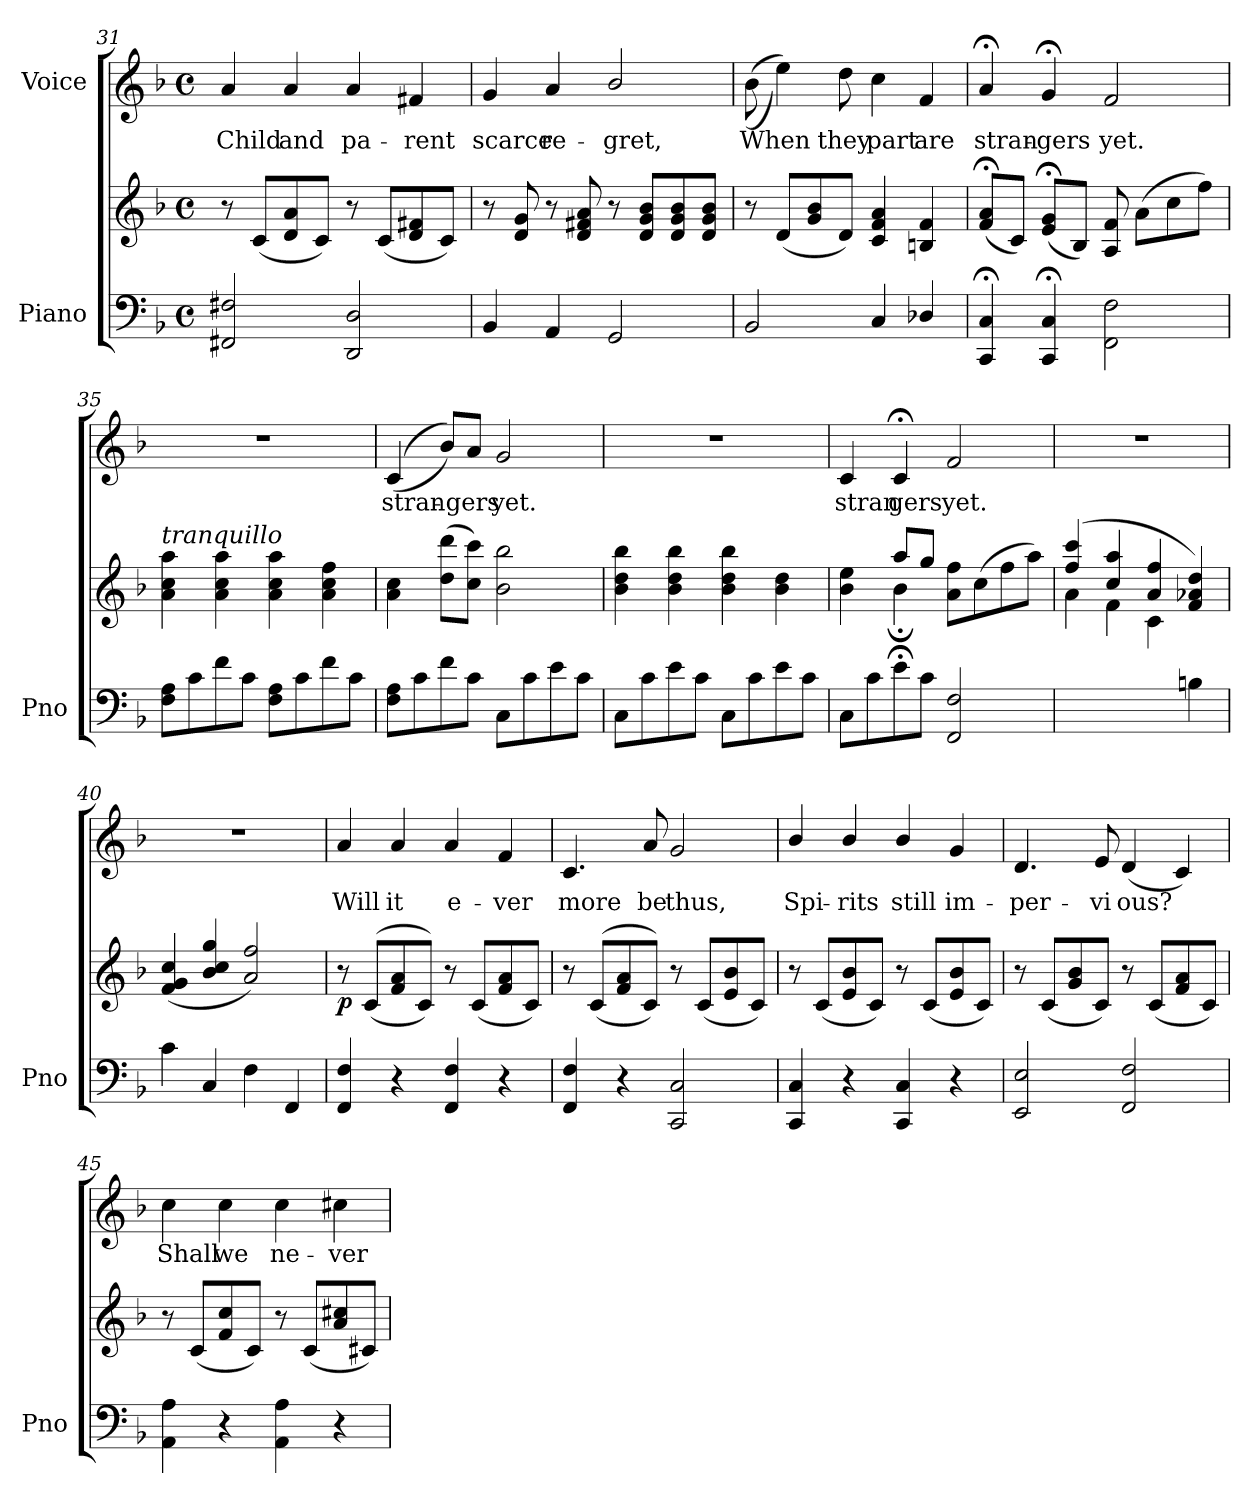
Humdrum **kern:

**kern	**kern	**dynam	**kern	**text
*part2	*part2	*part2	*part1	*part1
*staff3	*staff2	*staff2/3	*staff1	*staff1
*I"Piano	*	*	*I"Voice	*
*I'Pno	*	*	*	*
*clefF4	*clefG2	*	*clefG2	*
*k[b-]	*k[b-]	*	*k[b-]	*
*M4/4	*M4/4	*	*M4/4	*
*met(c)	*met(c)	*	*met(c)	*
=31	=31	=31	=31	=31
2FF#X/ 2F#X/	8r	.	4a/	Child
.	(8c/L	.	.	.
.	8d/ 8a/	.	4a/	and
.	8c/J)	.	.	.
2DD/ 2D/	8r	.	4a/	pa-
.	(8c/L	.	.	.
.	8d/ 8f#X/	.	4f#X/	-rent
.	8c/J)	.	.	.
=32	=32	=32	=32	=32
4BB-/	8r	.	4g/	scarce
.	8d/ 8g/	.	.	.
4AA/	8r	.	4a/	re-
.	8d/ 8f#X/ 8a/	.	.	.
2GG/	8r	.	2b-/	-gret,
.	8d/ 8g/ 8b-/L	.	.	.
.	8d/ 8g/ 8b-/	.	.	.
.	8d/ 8g/ 8b-/J	.	.	.
=33	=33	=33	=33	=33
2BB-/	8r	.	((8b-\	When
.	(8d/L	.	4ee\))	.
.	8g/ 8b-/	.	.	.
.	8d/J)	.	8dd\	they
4C/	4c/ 4f/ 4a/	.	4cc\	part
4D-X/	4Bn/ 4f/	.	4f/	are
=34	=34	=34	=34	=34
4CC/; 4C/;	(8f/;< 8a/;<L	.	4a;</	stran-
.	8c/J)	.	.	.
4CC/; 4C/;	(8e/;< 8g/;<L	.	4g;</	-gers
.	8B-/J)	.	.	.
2FF\ 2F\	8A/ 8f/	.	2f/	yet.
.	(8a\L	.	.	.
.	8cc\	.	.	.
.	8ff\J)	.	.	.
=35	=35	=35	=35	=35
!	!LO:TX:i:t=tranquillo	!	!	!
8F\ 8A\L	4a\ 4cc\ 4aa\	.	1r	.
8c\	.	.	.	.
8f\	4a\ 4cc\ 4aa\	.	.	.
8c\J	.	.	.	.
8F\ 8A\L	4a\ 4cc\ 4aa\	.	.	.
8c\	.	.	.	.
8f\	4a\ 4cc\ 4ff\	.	.	.
8c\J	.	.	.	.
=36	=36	=36	=36	=36
8F\ 8A\L	4a\ 4cc\	.	((4c/	stran-
8c\	.	.	.	.
8f\	(8dd\ 8ddd\L	.	8b-/L))	.
8c\J	8cc\ 8ccc\J)	.	8a/J	gers
8C\L	2b-\ 2bb-\	.	2g/	yet.
8c\	.	.	.	.
8e\	.	.	.	.
8c\J	.	.	.	.
=37	=37	=37	=37	=37
8C\L	4b-\ 4dd\ 4bb-\	.	1r	.
8c\	.	.	.	.
8e\	4b-\ 4dd\ 4bb-\	.	.	.
8c\J	.	.	.	.
8C\L	4b-\ 4dd\ 4bb-\	.	.	.
8c\	.	.	.	.
8e\	4b-\ 4dd\	.	.	.
8c\J	.	.	.	.
=38	=38	=38	=38	=38
*	*^	*	*	*
8C\L	4b-\ 4ee\	4ryy	.	4c/	stran
8c\	.	.	.	.	.
8e;\	8aa/L	4b-;\	.	4c;</	gers
8c\J	8gg/J	.	.	.	.
2FF/ 2F/	8a\ 8ff\L	2ryy	.	2f/	yet.
.	(8cc\	.	.	.	.
.	8ff\	.	.	.	.
.	8aa\J)	.	.	.	.
=39	=39	=39	=39	=39	=39
2.ryy	(>4ff/ 4ccc/	(<4a\	.	1r	.
.	4cc/ 4aa/	4f\	.	.	.
.	4a/ 4ff/	4c\	.	.	.
4Bn\)	4f/ 4a-X/ 4dd/)	4ryy	.	.	.
*	*v	*v	*	*	*
=40	=40	=40	=40	=40
4c\	(>4f/ 4g/ 4cc/	.	1r	.
4C/	4b-/ 4cc/ 4gg/	.	.	.
4F\	2a/ 2ff/)	.	.	.
4FF/	.	.	.	.
=41	=41	=41	=41	=41
!	!	!LO:DY:b	!	!
4FF/ 4F/	8r	p	4a/	Will
.	((8c/L	.	.	.
4r	8f/ 8a/	.	4a/	it
.	8c/J))	.	.	.
4FF/ 4F/	8r	.	4a/	e-
.	(8c/L	.	.	.
4r	8f/ 8a/	.	4f/	-ver
.	8c/J)	.	.	.
=42	=42	=42	=42	=42
4FF/ 4F/	8r	.	4.c/	more
.	((8c/L	.	.	.
4r	8f/ 8a/	.	.	.
.	8c/J))	.	8a/	be
2CC/ 2C/	8r	.	2g/	thus,
.	(8c/L	.	.	.
.	8e/ 8b-/	.	.	.
.	8c/J)	.	.	.
=43	=43	=43	=43	=43
4CC/ 4C/	8r	.	4b-/	Spi-
.	(8c/L	.	.	.
4r	8e/ 8b-/	.	4b-/	-rits
.	8c/J)	.	.	.
4CC/ 4C/	8r	.	4b-/	still
.	(8c/L	.	.	.
4r	8e/ 8b-/	.	4g/	im-
.	8c/J)	.	.	.
=44	=44	=44	=44	=44
2EE/ 2E/	8r	.	4.d/	-per-
.	(8c/L	.	.	.
.	8g/ 8b-/	.	.	.
.	8c/J)	.	8e/	-vi
2FF/ 2F/	8r	.	(4d/	ous?
.	(8c/L	.	.	.
.	8f/ 8a/	.	4c/)	.
.	8c/J)	.	.	.
=45	=45	=45	=45	=45
4AA\ 4A\	8r	.	4cc\	Shall
.	(8c/L	.	.	.
4r	8f/ 8cc/	.	4cc\	we
.	8c/J)	.	.	.
4AA\ 4A\	8r	.	4cc\	ne-
.	(8c/L	.	.	.
4r	8a/ 8cc#X/	.	4cc#X\	-ver
.	8c#X/J)	.	.	.
=	=	=	=	=
*-	*-	*-	*-	*-
